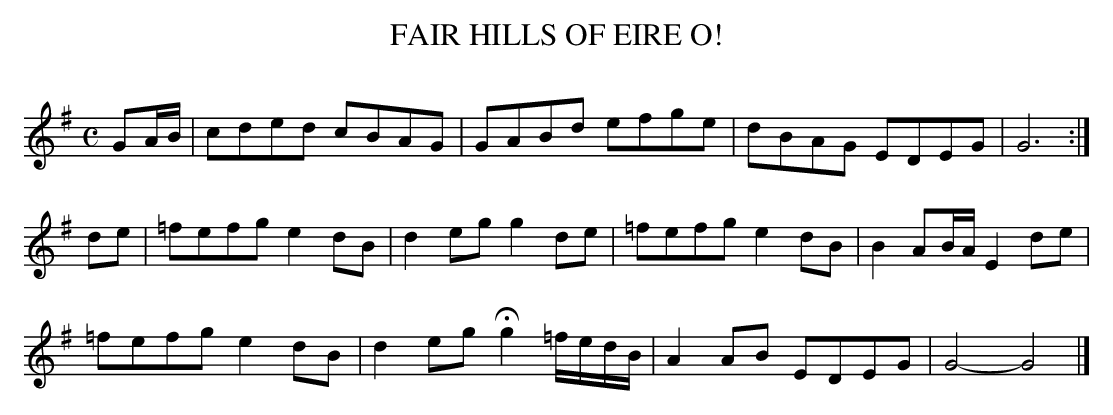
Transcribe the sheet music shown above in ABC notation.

X:1
T:FAIR HILLS OF EIRE O!
Y:"lively"
Q:120
M:C
L:1/8
K:G
GA/B/|cded cBAG|GABd efge|dBAG EDEG|G6:|
de|=fefg e2dB|d2eg g2de|=fefg e2dB|B2AB/A/ E2de|
=fefg e2dB|d2eg Hg2 =f/e/d/B/|A2AB EDEG|G4-G4|]
